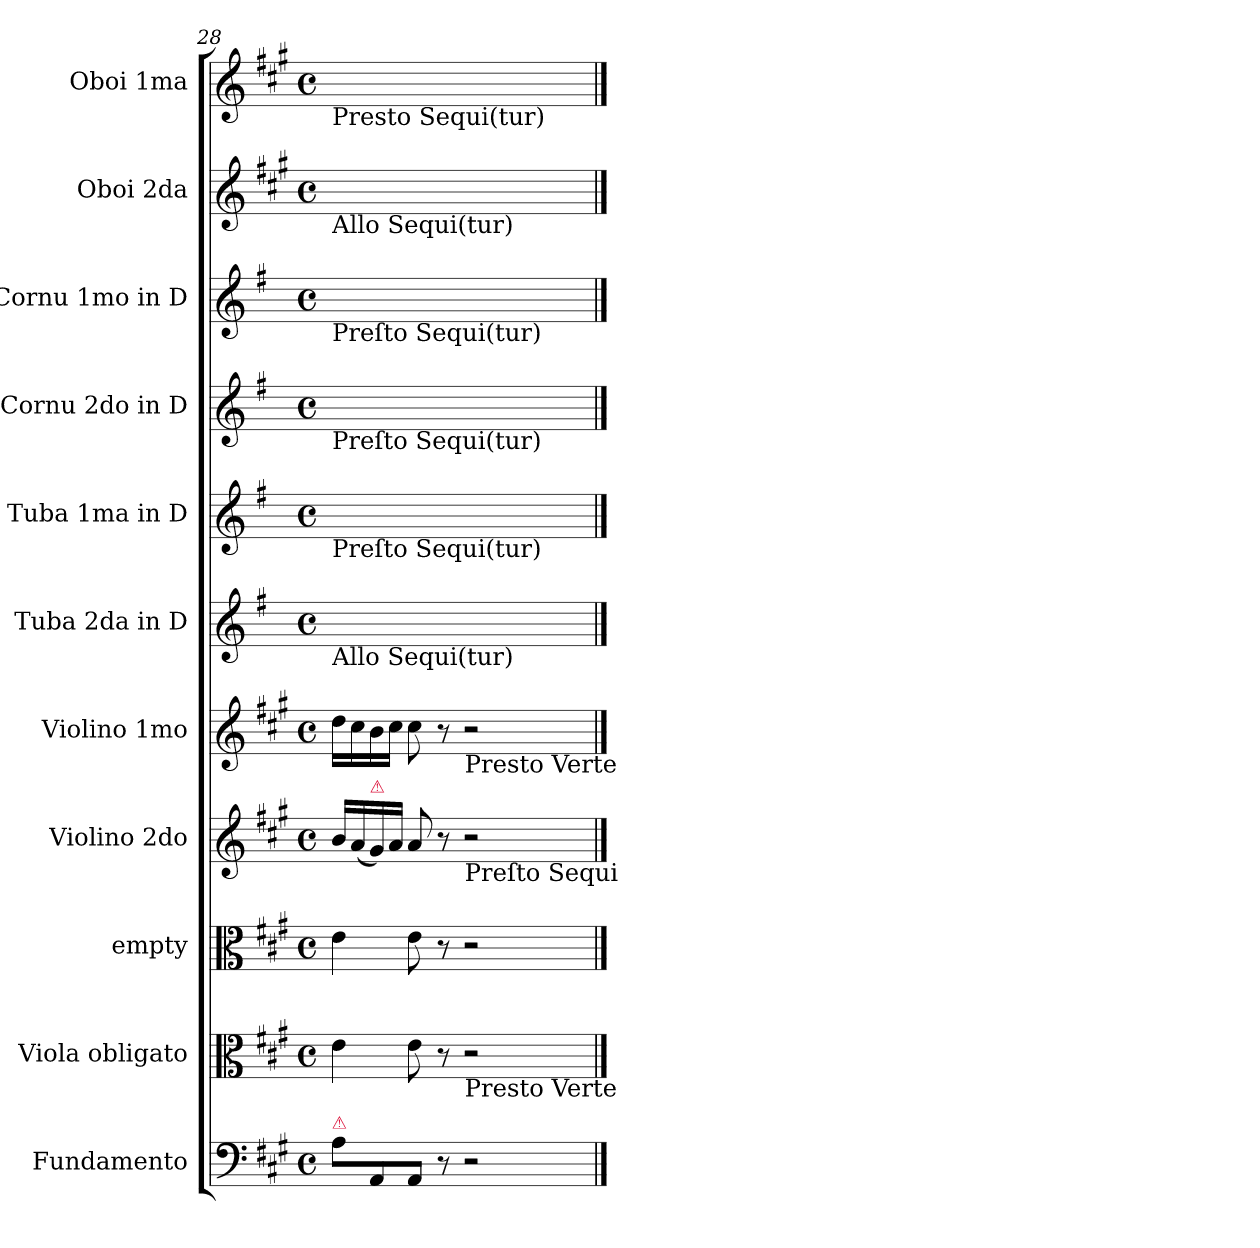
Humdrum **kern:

**kern	**kern	**kern	**kern	**kern	**kern	**kern	**kern	**kern	**kern	**kern
*part11	*part10	*part9	*part8	*part7	*part6	*part5	*part4	*part3	*part2	*part1
*staff11	*staff10	*staff9	*staff8	*staff7	*staff6	*staff5	*staff4	*staff3	*staff2	*staff1
*I"Fundamento	*I"Viola obligato	*I"empty	*I"Violino 2do	*I"Violino 1mo	*I"Tuba 2da in D	*I"Tuba 1ma in D	*I"Cornu 2do in D	*I"Cornu 1mo in D	*I"Oboi 2da	*I"Oboi 1ma
*	*I'vla	*	*I'vl 2	*I'vl 1	*	*	*I'cor 2 in D	*I'cor 1 in D	*I'ob 2	*I'ob 1
*clefF4	*clefC3	*clefC3	*clefG2	*clefG2	*clefG2	*clefG2	*clefG2	*clefG2	*clefG2	*clefG2
*	*	*	*	*	*ITrd-1c-2	*ITrd-1c-2	*ITrd6c10	*ITrd6c10	*	*
*k[f#c#g#]	*k[f#c#g#]	*k[f#c#g#]	*k[f#c#g#]	*k[f#c#g#]	*k[f#c#g#]	*k[f#c#g#]	*k[f#c#g#]	*k[f#c#g#]	*k[f#c#g#]	*k[f#c#g#]
*A:	*A:	*A:	*A:	*A:	*A:	*A:	*A:	*A:	*A:	*A:
*M4/4	*M4/4	*M4/4	*M4/4	*M4/4	*M4/4	*M4/4	*M4/4	*M4/4	*M4/4	*M4/4
*met(c)	*met(c)	*met(c)	*met(c)	*met(c)	*met(c)	*met(c)	*met(c)	*met(c)	*met(c)	*met(c)
=28	=28	=28	=28	=28	=28	=28	=28	=28	=28	=28
!	!	!	!	!	!	!	!	!	!	!LO:TX:b:t=Presto Sequi(tur)
!	!	!	!	!	!	!	!	!	!LO:TX:b:t=Allo Sequi(tur)	!
!	!	!	!	!	!	!	!	!LO:TX:b:t=Preſto Sequi(tur)	!	!
!	!	!	!	!	!	!	!LO:TX:b:t=Preſto Sequi(tur)	!	!	!
!	!	!	!	!	!	!LO:TX:b:t=Preſto Sequi(tur)	!	!	!	!
!	!	!	!	!	!LO:TX:b:t=Allo Sequi(tur)	!	!	!	!	!
!LO:TX:a:color=crimson:t=⚠	!	!	!	!	!	!	!	!	!	!
8A\L	4e\	4e\	16b/LL	16dd\LL	1ryy	1ryy	1ryy	1ryy	1ryy	1ryy
.	.	.	(16a/	16cc#\	.	.	.	.	.	.
!	!	!	!LO:TX:a:color=crimson:t=⚠	!	!	!	!	!	!	!
8AA/	.	.	16g#/)	16b\	.	.	.	.	.	.
.	.	.	16a/JJ	16cc#\JJ	.	.	.	.	.	.
8AA/J	8e\	8e\	8a/	8cc#\	.	.	.	.	.	.
8r	8r	8r	8r	8r	.	.	.	.	.	.
!	!	!	!	!LO:TX:b:t=Presto Verte	!	!	!	!	!	!
!	!	!	!LO:TX:b:t=Preſto Sequi	!	!	!	!	!	!	!
!	!LO:TX:b:t=Presto Verte	!	!	!	!	!	!	!	!	!
2r	2r	2r	2r	2r	.	.	.	.	.	.
==	==	==	==	==	==	==	==	==	==	==
*-	*-	*-	*-	*-	*-	*-	*-	*-	*-	*-
